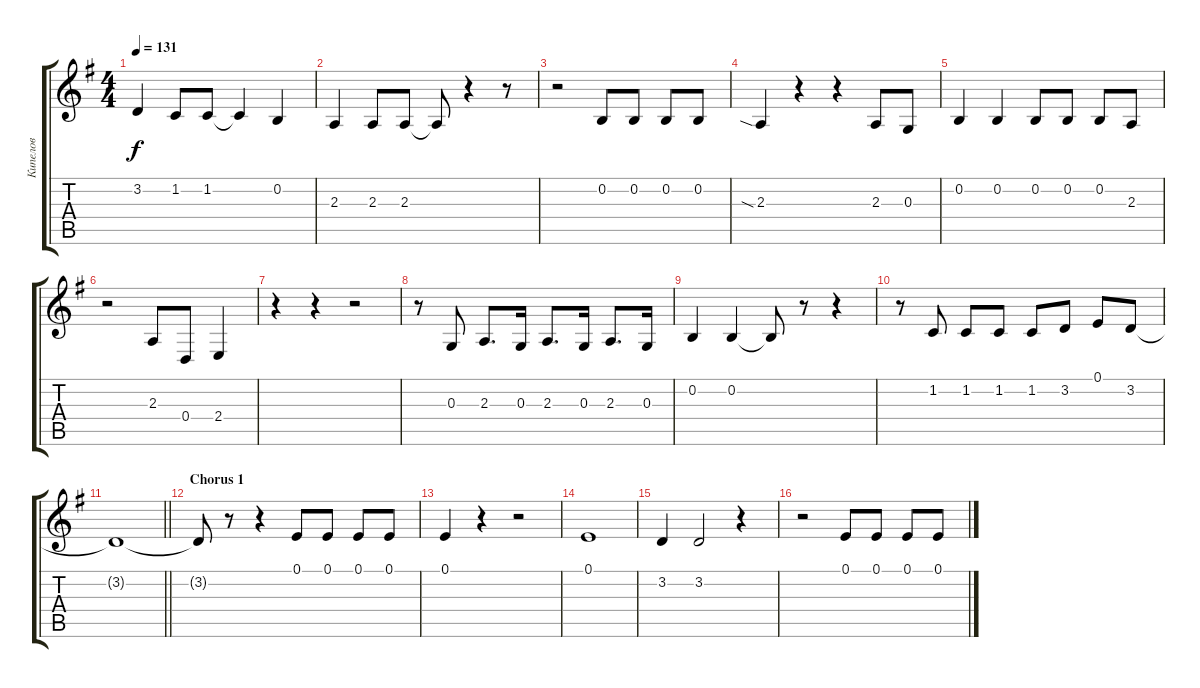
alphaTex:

\track ("Кипелов" "Кипелов") {instrument violin}
\staff {score tabs}
\tuning (E4 B3 G3 D3 A2 E2) {hide}
\ts (4 4)
\tempo 131
\clef g2
\ks g
3.2.4{dy f} 1.2.8 1.2.8 1.2{t}.4 0.2.4 |
2.3.4 2.3.8 2.3.8 2.3{t}.8 r.4 r.8 |
r.2 0.2.8 0.2.8 0.2.8 0.2.8 |
2.3{sia}.4 r.4 r.4 2.3.8 0.3.8 |
0.2.4 0.2.4 0.2.8 0.2.8 0.2.8 2.3.8 |
r.2 2.3.8 0.4.8 2.4.4 |
r.4 r.4 r.2 |
r.8 0.3.8 2.3.8{d} 0.3.16 2.3.8{d} 0.3.16 2.3.8{d} 0.3.16 |
0.2.4 0.2.4 0.2{t}.8 r.8 r.4 |
r.8 1.2.8 1.2.8 1.2.8 1.2.8 3.2.8 0.1.8 3.2.8 |
\barLineRight lightlight
3.2{t}.1 |
\section ("" "Chorus 1")
3.2{t}.8 r.8 r.4 0.1.8 0.1.8 0.1.8 0.1.8 |
0.1.4 r.4 r.2 |
0.1.1 |
3.2.4 3.2.2 r.4 |
r.2 0.1.8 0.1.8 0.1.8 0.1.8
